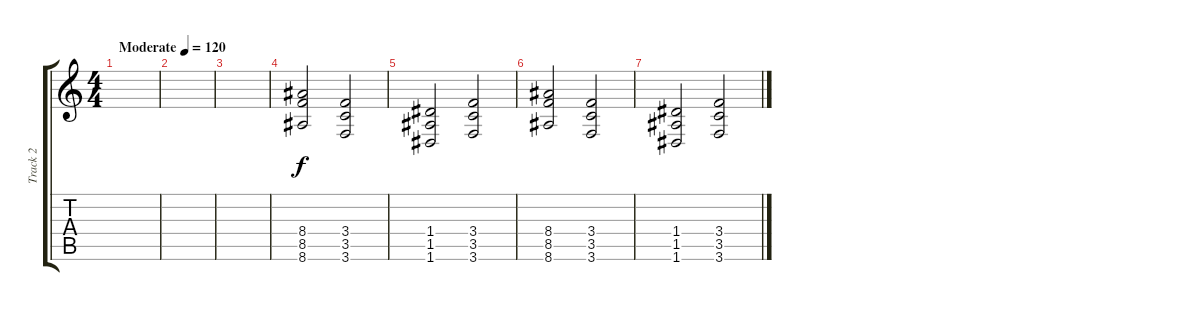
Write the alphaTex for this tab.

\track ("Track 2" "Track 2") {instrument distortionguitar}
\staff {score tabs}
\tuning (E4 B3 G3 D3 A2 D2) {hide}
\ts (4 4)
\tempo (120 "Moderate")
\clef g2
\ks c
|
|
|
(8.4 8.5 8.6).2 (3.4 3.5 3.6).2 |
(1.4 1.5 1.6).2 (3.4 3.5 3.6).2 |
(8.4 8.5 8.6).2 (3.4 3.5 3.6).2 |
(1.4 1.5 1.6).2 (3.4 3.5 3.6).2
